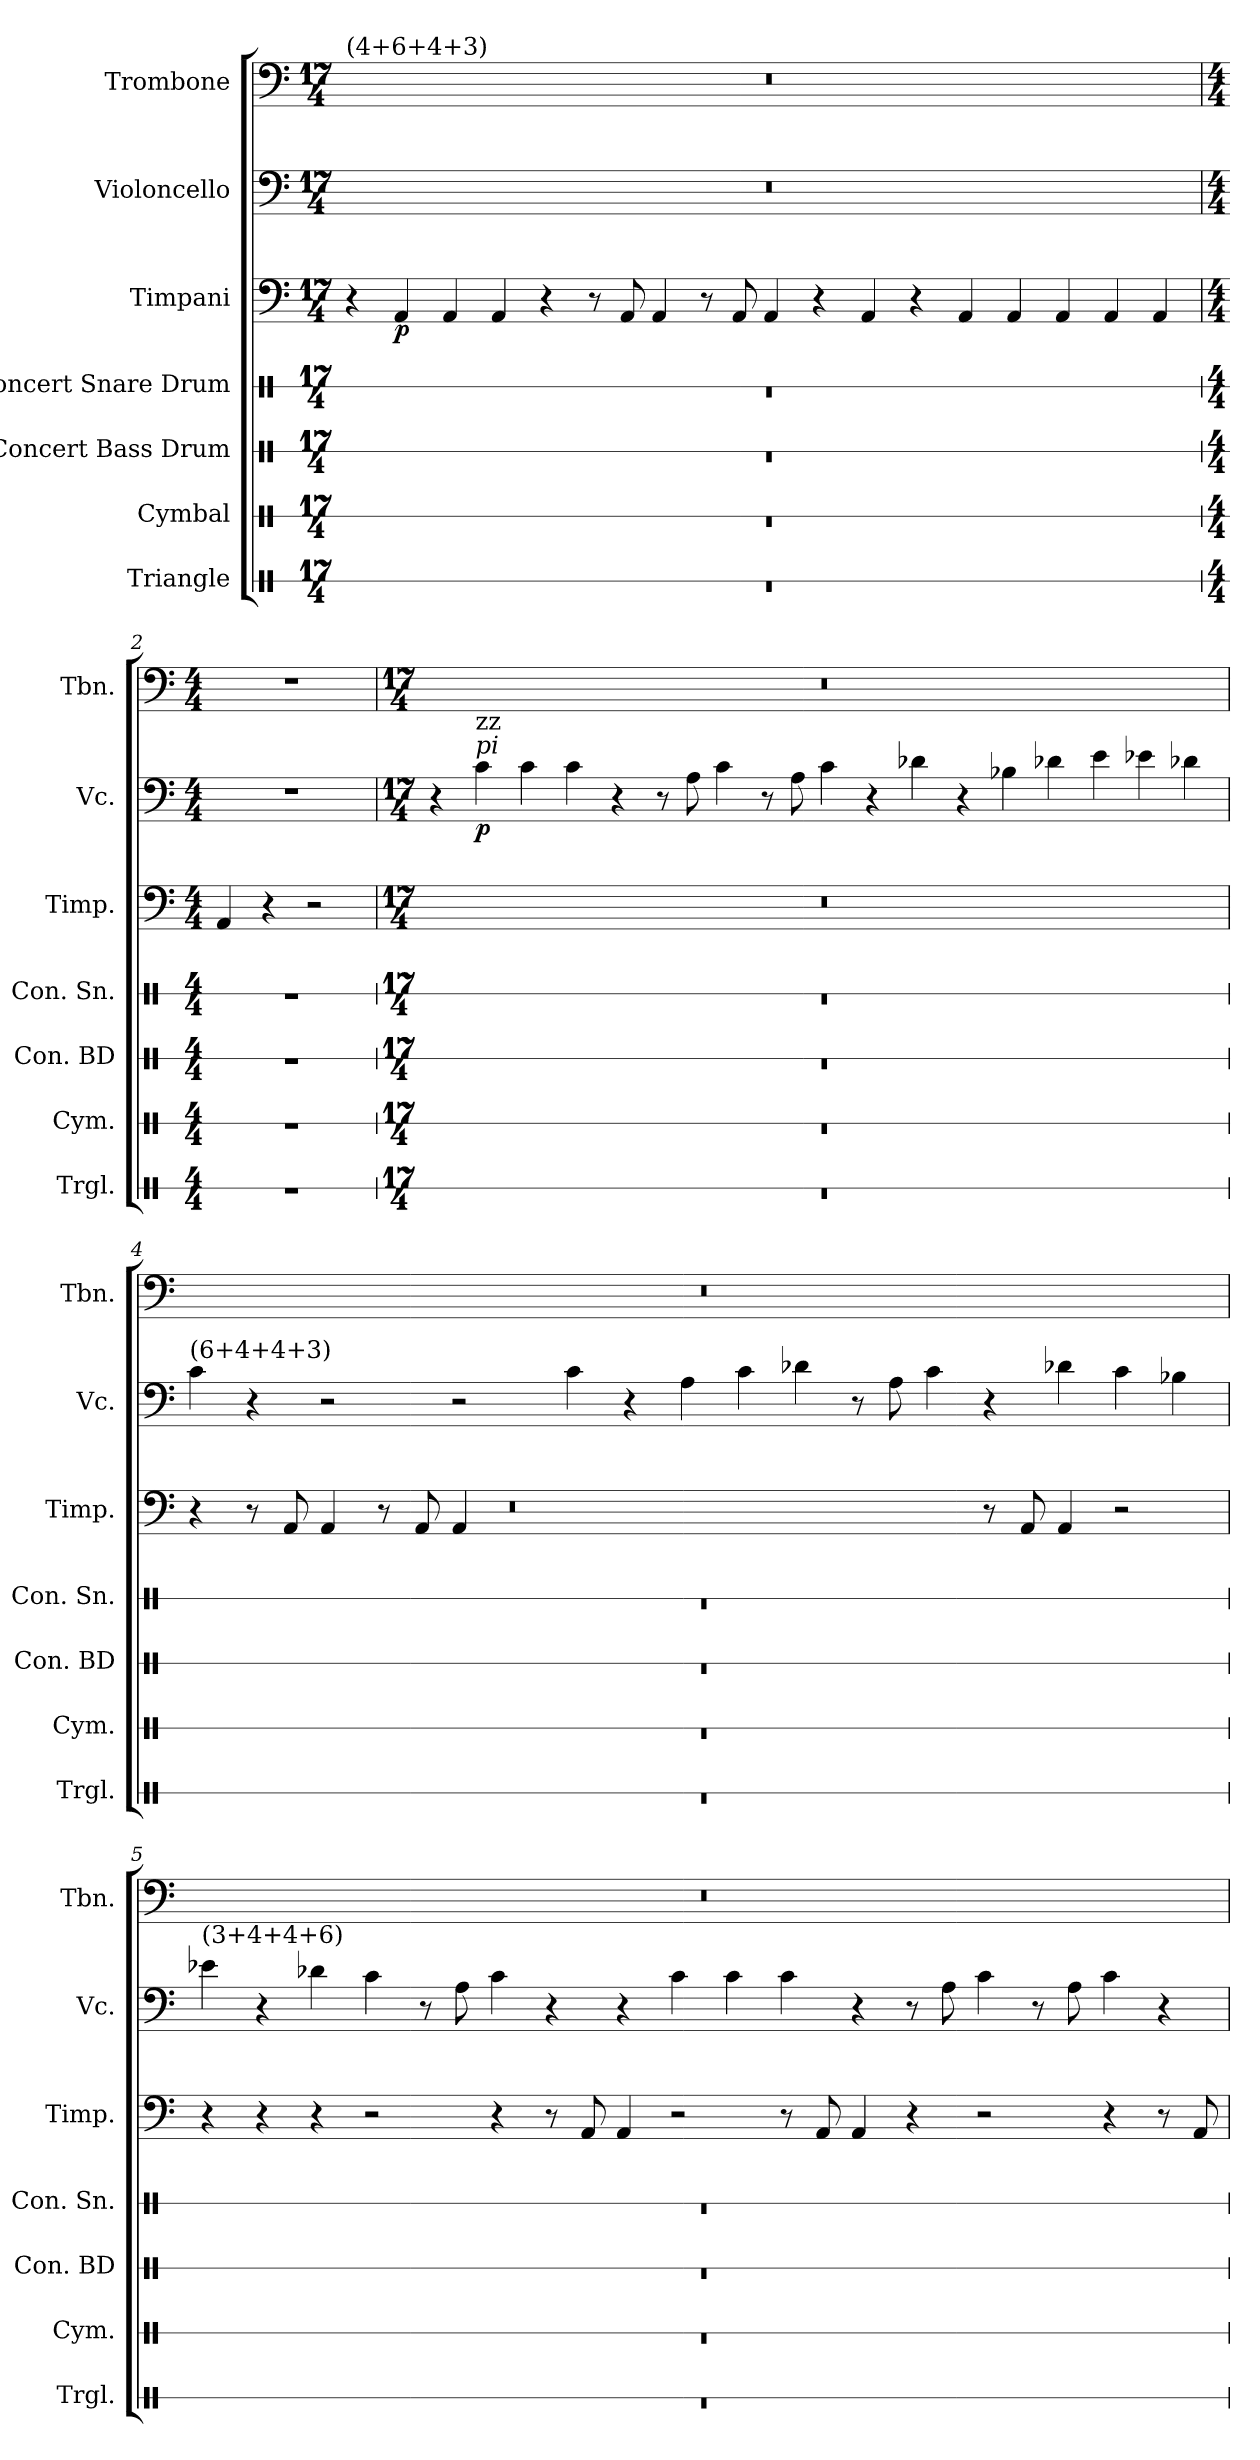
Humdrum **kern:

**kern	**kern	**kern	**kern	**kern	**dynam	**kern	**dynam	**kern
*part7	*part6	*part5	*part4	*part3	*part3	*part2	*part2	*part1
*staff7	*staff6	*staff5	*staff4	*staff3	*staff3	*staff2	*staff2	*staff1
*I"Triangle	*I"Cymbal	*I"Concert Bass Drum	*I"Concert Snare Drum	*I"Timpani	*	*I"Violoncello	*	*I"Trombone
*I'Trgl.	*I'Cym.	*I'Con. BD	*I'Con. Sn.	*I'Timp.	*	*I'Vc.	*	*I'Tbn.
*stria1	*stria1	*stria1	*stria1	*	*	*	*	*
*clefX	*clefX	*clefX	*clefX	*clefF4	*	*clefF4	*	*clefF4
*k[]	*k[]	*k[]	*k[]	*k[]	*	*k[]	*	*k[]
*M17/4	*M17/4	*M17/4	*M17/4	*M17/4	*	*M17/4	*	*M17/4
*MM220	*MM220	*MM220	*MM220	*MM220	*	*MM220	*	*MM220
=1	=1	=1	=1	=1	=1	=1	=1	=1
!	!	!	!	!	!	!	!	!LO:TX:a:t=(4+6+4+3)
4%17r	4%17r	4%17r	4%17r	4r	.	4%17r	.	4%17r
!	!	!	!	!	!LO:DY:b	!	!	!
.	.	.	.	4AA/	p	.	.	.
.	.	.	.	4AA/	.	.	.	.
.	.	.	.	4AA/	.	.	.	.
.	.	.	.	4r	.	.	.	.
.	.	.	.	8r	.	.	.	.
.	.	.	.	8AA/	.	.	.	.
.	.	.	.	4AA/	.	.	.	.
.	.	.	.	8r	.	.	.	.
.	.	.	.	8AA/	.	.	.	.
.	.	.	.	4AA/	.	.	.	.
.	.	.	.	4r	.	.	.	.
.	.	.	.	4AA/	.	.	.	.
.	.	.	.	4r	.	.	.	.
.	.	.	.	4AA/	.	.	.	.
.	.	.	.	4AA/	.	.	.	.
.	.	.	.	4AA/	.	.	.	.
.	.	.	.	4AA/	.	.	.	.
.	.	.	.	4AA/	.	.	.	.
=2	=2	=2	=2	=2	=2	=2	=2	=2
*M4/4	*M4/4	*M4/4	*M4/4	*M4/4	*	*M4/4	*	*M4/4
1r	1r	1r	1r	4AA/	.	1r	.	1r
.	.	.	.	4r	.	.	.	.
.	.	.	.	2r	.	.	.	.
=3	=3	=3	=3	=3	=3	=3	=3	=3
*M17/4	*M17/4	*M17/4	*M17/4	*M17/4	*	*M17/4	*	*M17/4
4%17r	4%17r	4%17r	4%17r	4%17r	.	4r	.	4%17r
!	!	!	!	!	!	!LO:TX:a:i:t=pi	!	!
!	!	!	!	!	!	!LO:TX:a:t=zz	!	!
!	!	!	!	!	!	!	!LO:DY:b	!
.	.	.	.	.	.	4c\	p	.
.	.	.	.	.	.	4c\	.	.
.	.	.	.	.	.	4c\	.	.
.	.	.	.	.	.	4r	.	.
.	.	.	.	.	.	8r	.	.
.	.	.	.	.	.	8A\	.	.
.	.	.	.	.	.	4c\	.	.
.	.	.	.	.	.	8r	.	.
.	.	.	.	.	.	8A\	.	.
.	.	.	.	.	.	4c\	.	.
.	.	.	.	.	.	4r	.	.
.	.	.	.	.	.	4d-X\	.	.
.	.	.	.	.	.	4r	.	.
.	.	.	.	.	.	4B-X\	.	.
.	.	.	.	.	.	4d-X\	.	.
.	.	.	.	.	.	4e\	.	.
.	.	.	.	.	.	4e-X\	.	.
.	.	.	.	.	.	4d-X\	.	.
!!LO:LB:g=z
=4	=4	=4	=4	=4	=4	=4	=4	=4
!	!	!	!	!	!	!LO:TX:a:t=(6+4+4+3)	!	!
4%17r	4%17r	4%17r	4%17r	4r	.	4c\	.	4%17r
.	.	.	.	8r	.	4r	.	.
.	.	.	.	8AA/	.	.	.	.
.	.	.	.	4AA/	.	2r	.	.
.	.	.	.	8r	.	.	.	.
.	.	.	.	8AA/	.	.	.	.
.	.	.	.	4AA/	.	2r	.	.
.	.	.	.	0r	.	.	.	.
.	.	.	.	.	.	4c\	.	.
.	.	.	.	.	.	4r	.	.
.	.	.	.	.	.	4A\	.	.
.	.	.	.	.	.	4c\	.	.
.	.	.	.	.	.	4d-X\	.	.
.	.	.	.	.	.	8r	.	.
.	.	.	.	.	.	8A\	.	.
.	.	.	.	.	.	4c\	.	.
.	.	.	.	8r	.	4r	.	.
.	.	.	.	8AA/	.	.	.	.
.	.	.	.	4AA/	.	4d-X\	.	.
.	.	.	.	2r	.	4c\	.	.
.	.	.	.	.	.	4B-X\	.	.
=5	=5	=5	=5	=5	=5	=5	=5	=5
!	!	!	!	!	!	!LO:TX:a:t=(3+4+4+6)	!	!
4%17r	4%17r	4%17r	4%17r	4r	.	4e-X\	.	4%17r
.	.	.	.	4r	.	4r	.	.
.	.	.	.	4r	.	4d-X\	.	.
.	.	.	.	2r	.	4c\	.	.
.	.	.	.	.	.	8r	.	.
.	.	.	.	.	.	8A\	.	.
.	.	.	.	4r	.	4c\	.	.
.	.	.	.	8r	.	4r	.	.
.	.	.	.	8AA/	.	.	.	.
.	.	.	.	4AA/	.	4r	.	.
.	.	.	.	2r	.	4c\	.	.
.	.	.	.	.	.	4c\	.	.
.	.	.	.	8r	.	4c\	.	.
.	.	.	.	8AA/	.	.	.	.
.	.	.	.	4AA/	.	4r	.	.
.	.	.	.	4r	.	8r	.	.
.	.	.	.	.	.	8A\	.	.
.	.	.	.	2r	.	4c\	.	.
.	.	.	.	.	.	8r	.	.
.	.	.	.	.	.	8A\	.	.
.	.	.	.	4r	.	4c\	.	.
.	.	.	.	8r	.	4r	.	.
.	.	.	.	8AA/	.	.	.	.
=	=	=	=	=	=	=	=	=
*-	*-	*-	*-	*-	*-	*-	*-	*-
